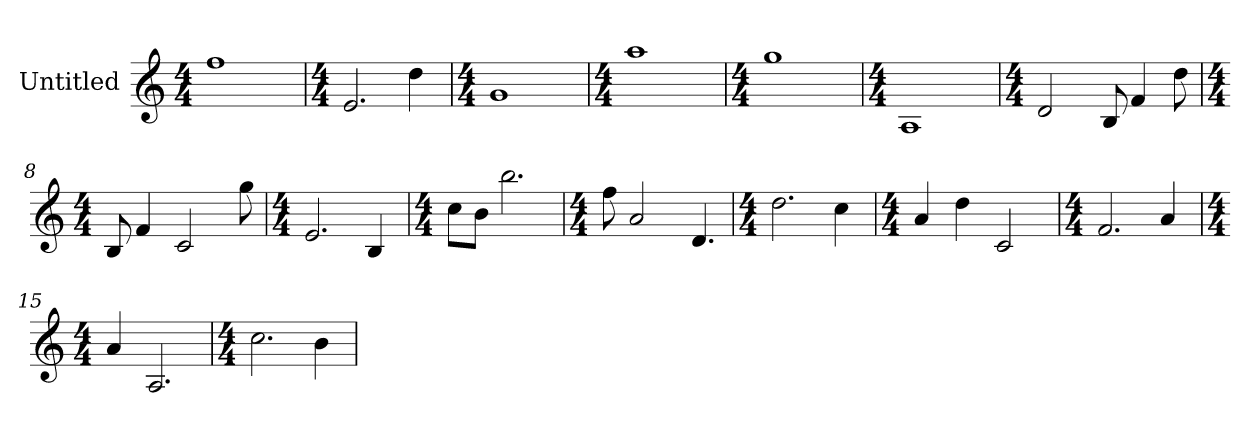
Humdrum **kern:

**kern
*part1
*staff1
*I"Untitled
*k[]
*C:
*M4/4
=1
1ff
=2
*k[]
*C:
*M4/4
!LO:N:vis=2.
2e
4dd
=3
*k[]
*C:
*M4/4
1g
=4
*k[]
*C:
*M4/4
1aa
=5
*k[]
*C:
*M4/4
1gg
=6
*k[]
*C:
*M4/4
1A
=7
*k[]
*C:
*M4/4
2d
8B
4f
8dd
=8
*k[]
*C:
*M4/4
8B
4f
2c
8gg
=9
*k[]
*C:
*M4/4
!LO:N:vis=2.
2e
4B
=10
*k[]
*C:
*M4/4
8ccL
8bJ
!LO:N:vis=2.
2bb
=11
*k[]
*C:
*M4/4
8ff
2a
!LO:N:vis=4.
4d
=12
*k[]
*C:
*M4/4
!LO:N:vis=2.
2dd
4cc
=13
*k[]
*C:
*M4/4
4a
4dd
2c
=14
*k[]
*C:
*M4/4
!LO:N:vis=2.
2f
4a
=15
*k[]
*C:
*M4/4
4a
!LO:N:vis=2.
2A
=16
*k[]
*C:
*M4/4
!LO:N:vis=2.
2cc
4b
=
*-
